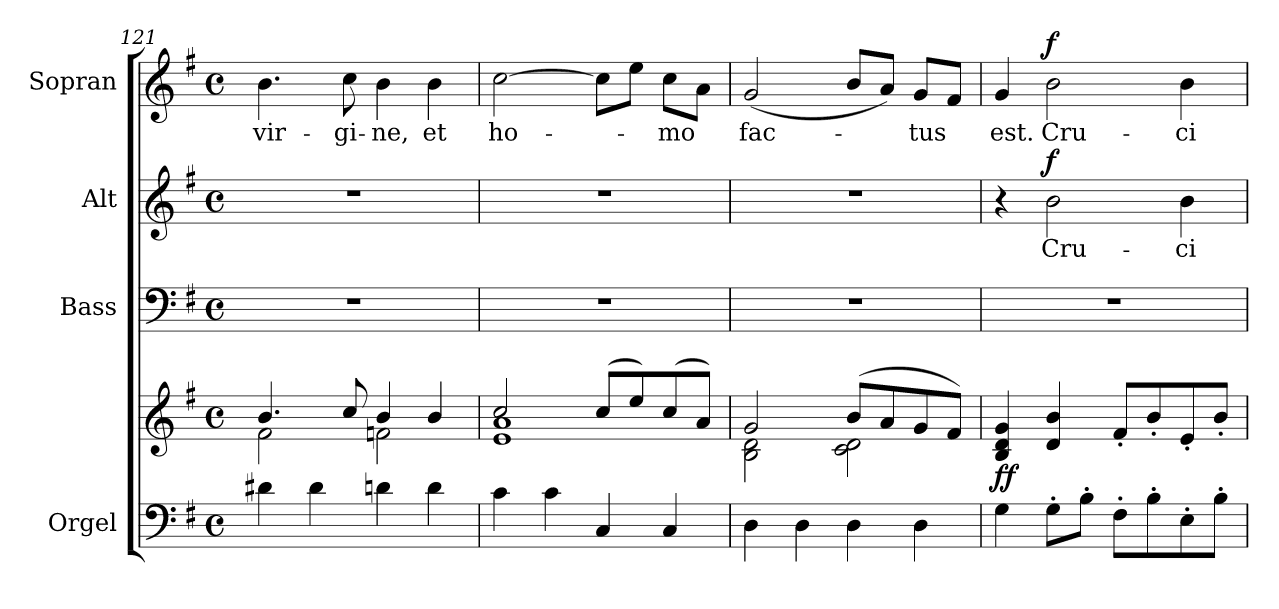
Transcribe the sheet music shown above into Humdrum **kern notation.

**kern	**kern	**dynam	**kern	**kern	**text	**dynam	**kern	**text	**dynam
*part4	*part4	*part4	*part3	*part2	*part2	*part2	*part1	*part1	*part1
*staff5	*staff4	*staff4/5	*staff3	*staff2	*staff2	*staff2	*staff1	*staff1	*staff1
*I"Orgel	*	*	*I"Bass	*I"Alt	*	*	*I"Sopran	*	*
*I'Org.	*	*	*I'B.	*I'A.	*	*	*I'S.	*	*
*clefF4	*clefG2	*	*clefF4	*clefG2	*	*	*clefG2	*	*
*k[f#]	*k[f#]	*	*k[f#]	*k[f#]	*	*	*k[f#]	*	*
*G:	*G:	*	*G:	*G:	*	*	*G:	*	*
*M4/4	*M4/4	*	*M4/4	*M4/4	*	*	*M4/4	*	*
*met(c)	*met(c)	*	*met(c)	*met(c)	*	*	*met(c)	*	*
=121	=121	=121	=121	=121	=121	=121	=121	=121	=121
*	*^	*	*	*	*	*	*	*	*
!	!	!	!	!	!	!	!	!	!LO:LY:b	!
4d#X\	4.b/	2f#\	.	1r	1r	.	.	4.b\	vir-	.
4d#\	.	.	.	.	.	.	.	.	.	.
!	!	!	!	!	!	!	!	!	!LO:LY:b	!
.	8cc/	.	.	.	.	.	.	8cc\	-gi-	.
!	!	!	!	!	!	!	!	!	!LO:LY:b	!
4dn\	4b/	2fn\	.	.	.	.	.	4b\	-ne,	.
!	!	!	!	!	!	!	!	!	!LO:LY:b	!
4d\	4b/	.	.	.	.	.	.	4b\	et	.
!!LO:LB:g=z
=122	=122	=122	=122	=122	=122	=122	=122	=122	=122	=122
!	!	!	!	!	!	!	!	!	!LO:LY:b	!
4c\	2cc/	1e 1a	.	1r	1r	.	.	[2cc\	ho-	.
4c\	.	.	.	.	.	.	.	.	.	.
4C/	(>8cc/L	.	.	.	.	.	.	8cc\L]	.	.
.	8ee/)	.	.	.	.	.	.	8ee\J	.	.
!	!	!	!	!	!	!	!	!	!LO:LY:b	!
4C/	(>8cc/	.	.	.	.	.	.	8cc\L	-mo	.
.	8a/J)	.	.	.	.	.	.	8a\J	.	.
=123	=123	=123	=123	=123	=123	=123	=123	=123	=123	=123
!	!	!	!	!	!	!	!	!	!LO:LY:b	!
4D\	2g/	2B\ 2d\	.	1r	1r	.	.	(<2g/	fac-	.
4D\	.	.	.	.	.	.	.	.	.	.
4D\	(>8b/L	2c\ 2d\	.	.	.	.	.	8b/L	.	.
.	8a/	.	.	.	.	.	.	8a/J)	.	.
!	!	!	!	!	!	!	!	!	!LO:LY:b	!
4D\	8g/	.	.	.	.	.	.	8g/L	-tus	.
.	8f#/J)	.	.	.	.	.	.	8f#/J	.	.
*	*v	*v	*	*	*	*	*	*	*	*
=124	=124	=124	=124	=124	=124	=124	=124	=124	=124
!	!	!LO:DY:b	!	!	!	!	!	!LO:LY:b	!
4G\	4B/ 4d/ 4g/	ff	1r	4r	.	.	4g/	est.	.
!	!	!	!	!	!LO:LY:b	!LO:DY:a	!	!LO:LY:b	!LO:DY:a
8G'>\L	4d/ 4b/	.	.	2b\	Cru-	f	2b\	Cru-	f
8B'>\J	.	.	.	.	.	.	.	.	.
8F#'>\L	8f#'</L	.	.	.	.	.	.	.	.
8B'>\	8b'</	.	.	.	.	.	.	.	.
!	!	!	!	!	!LO:LY:b	!	!	!LO:LY:b	!
8E'>\	8e'</	.	.	4b\	-ci-	.	4b\	-ci-	.
8B'>\J	8b'</J	.	.	.	.	.	.	.	.
=	=	=	=	=	=	=	=	=	=
*-	*-	*-	*-	*-	*-	*-	*-	*-	*-
